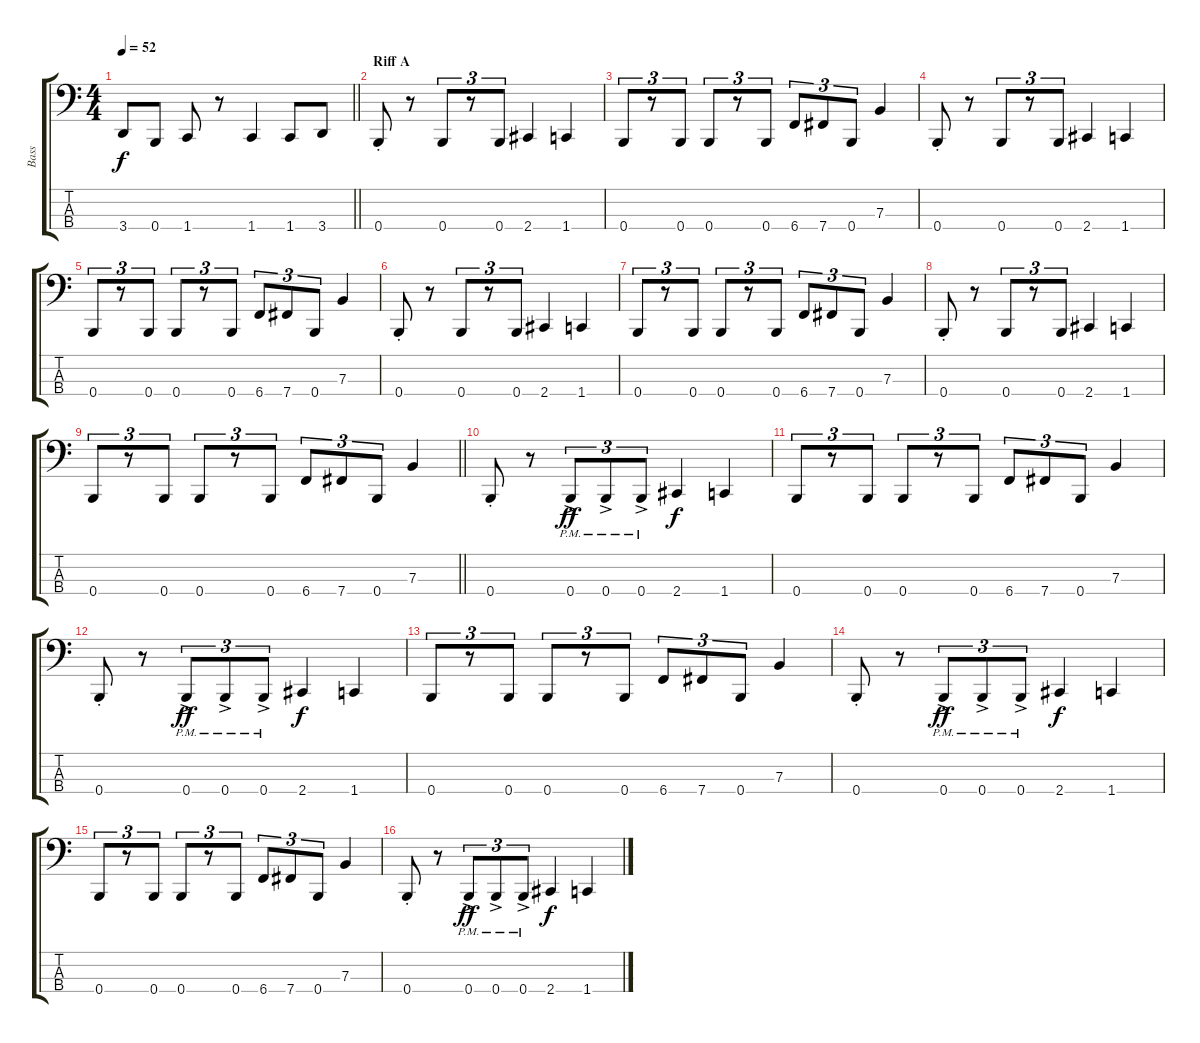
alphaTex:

\track ("Bass" "Bass") {instrument electricbassfinger}
\staff {score tabs}
\tuning (D2 A1 E1 B0) {hide}
\ts (4 4)
\tempo 52
\clef f4
\barLineRight lightlight
\ks c
3.4.8{dy f} 0.4.8 1.4.8 r.8 1.4.4 1.4.8 3.4.8 |
\section ("" "Riff A")
0.4{st}.8{volume 16} r.8 0.4.8{tu (3 2)} r.8{tu (3 2)} 0.4.8{tu (3 2)} 2.4.4 1.4.4 |
0.4.8{tu (3 2)} r.8{tu (3 2)} 0.4.8{tu (3 2)} 0.4.8{tu (3 2)} r.8{tu (3 2)} 0.4.8{tu (3 2)} 6.4.8{tu (3 2)} 7.4.8{tu (3 2)} 0.4.8{tu (3 2)} 7.3.4 |
0.4{st}.8 r.8 0.4.8{tu (3 2)} r.8{tu (3 2)} 0.4.8{tu (3 2)} 2.4.4 1.4.4 |
0.4.8{tu (3 2)} r.8{tu (3 2)} 0.4.8{tu (3 2)} 0.4.8{tu (3 2)} r.8{tu (3 2)} 0.4.8{tu (3 2)} 6.4.8{tu (3 2)} 7.4.8{tu (3 2)} 0.4.8{tu (3 2)} 7.3.4 |
0.4{st}.8 r.8 0.4.8{tu (3 2)} r.8{tu (3 2)} 0.4.8{tu (3 2)} 2.4.4 1.4.4 |
0.4.8{tu (3 2)} r.8{tu (3 2)} 0.4.8{tu (3 2)} 0.4.8{tu (3 2)} r.8{tu (3 2)} 0.4.8{tu (3 2)} 6.4.8{tu (3 2)} 7.4.8{tu (3 2)} 0.4.8{tu (3 2)} 7.3.4 |
0.4{st}.8 r.8 0.4.8{tu (3 2)} r.8{tu (3 2)} 0.4.8{tu (3 2)} 2.4.4 1.4.4 |
\barLineRight lightlight
0.4.8{tu (3 2)} r.8{tu (3 2)} 0.4.8{tu (3 2)} 0.4.8{tu (3 2)} r.8{tu (3 2)} 0.4.8{tu (3 2)} 6.4.8{tu (3 2)} 7.4.8{tu (3 2)} 0.4.8{tu (3 2)} 7.3.4 |
0.4{st}.8 r.8 0.4{ac pm}.8{tu (3 2) dy ff} 0.4{ac pm}.8{tu (3 2)} 0.4{ac pm}.8{tu (3 2)} 2.4.4{dy f} 1.4.4 |
0.4.8{tu (3 2)} r.8{tu (3 2)} 0.4.8{tu (3 2)} 0.4.8{tu (3 2)} r.8{tu (3 2)} 0.4.8{tu (3 2)} 6.4.8{tu (3 2)} 7.4.8{tu (3 2)} 0.4.8{tu (3 2)} 7.3.4 |
0.4{st}.8 r.8 0.4{ac pm}.8{tu (3 2) dy ff} 0.4{ac pm}.8{tu (3 2)} 0.4{ac pm}.8{tu (3 2)} 2.4.4{dy f} 1.4.4 |
0.4.8{tu (3 2)} r.8{tu (3 2)} 0.4.8{tu (3 2)} 0.4.8{tu (3 2)} r.8{tu (3 2)} 0.4.8{tu (3 2)} 6.4.8{tu (3 2)} 7.4.8{tu (3 2)} 0.4.8{tu (3 2)} 7.3.4 |
0.4{st}.8 r.8 0.4{ac pm}.8{tu (3 2) dy ff} 0.4{ac pm}.8{tu (3 2)} 0.4{ac pm}.8{tu (3 2)} 2.4.4{dy f} 1.4.4 |
0.4.8{tu (3 2)} r.8{tu (3 2)} 0.4.8{tu (3 2)} 0.4.8{tu (3 2)} r.8{tu (3 2)} 0.4.8{tu (3 2)} 6.4.8{tu (3 2)} 7.4.8{tu (3 2)} 0.4.8{tu (3 2)} 7.3.4 |
0.4{st}.8 r.8 0.4{ac pm}.8{tu (3 2) dy ff} 0.4{ac pm}.8{tu (3 2)} 0.4{ac pm}.8{tu (3 2)} 2.4.4{dy f} 1.4.4
